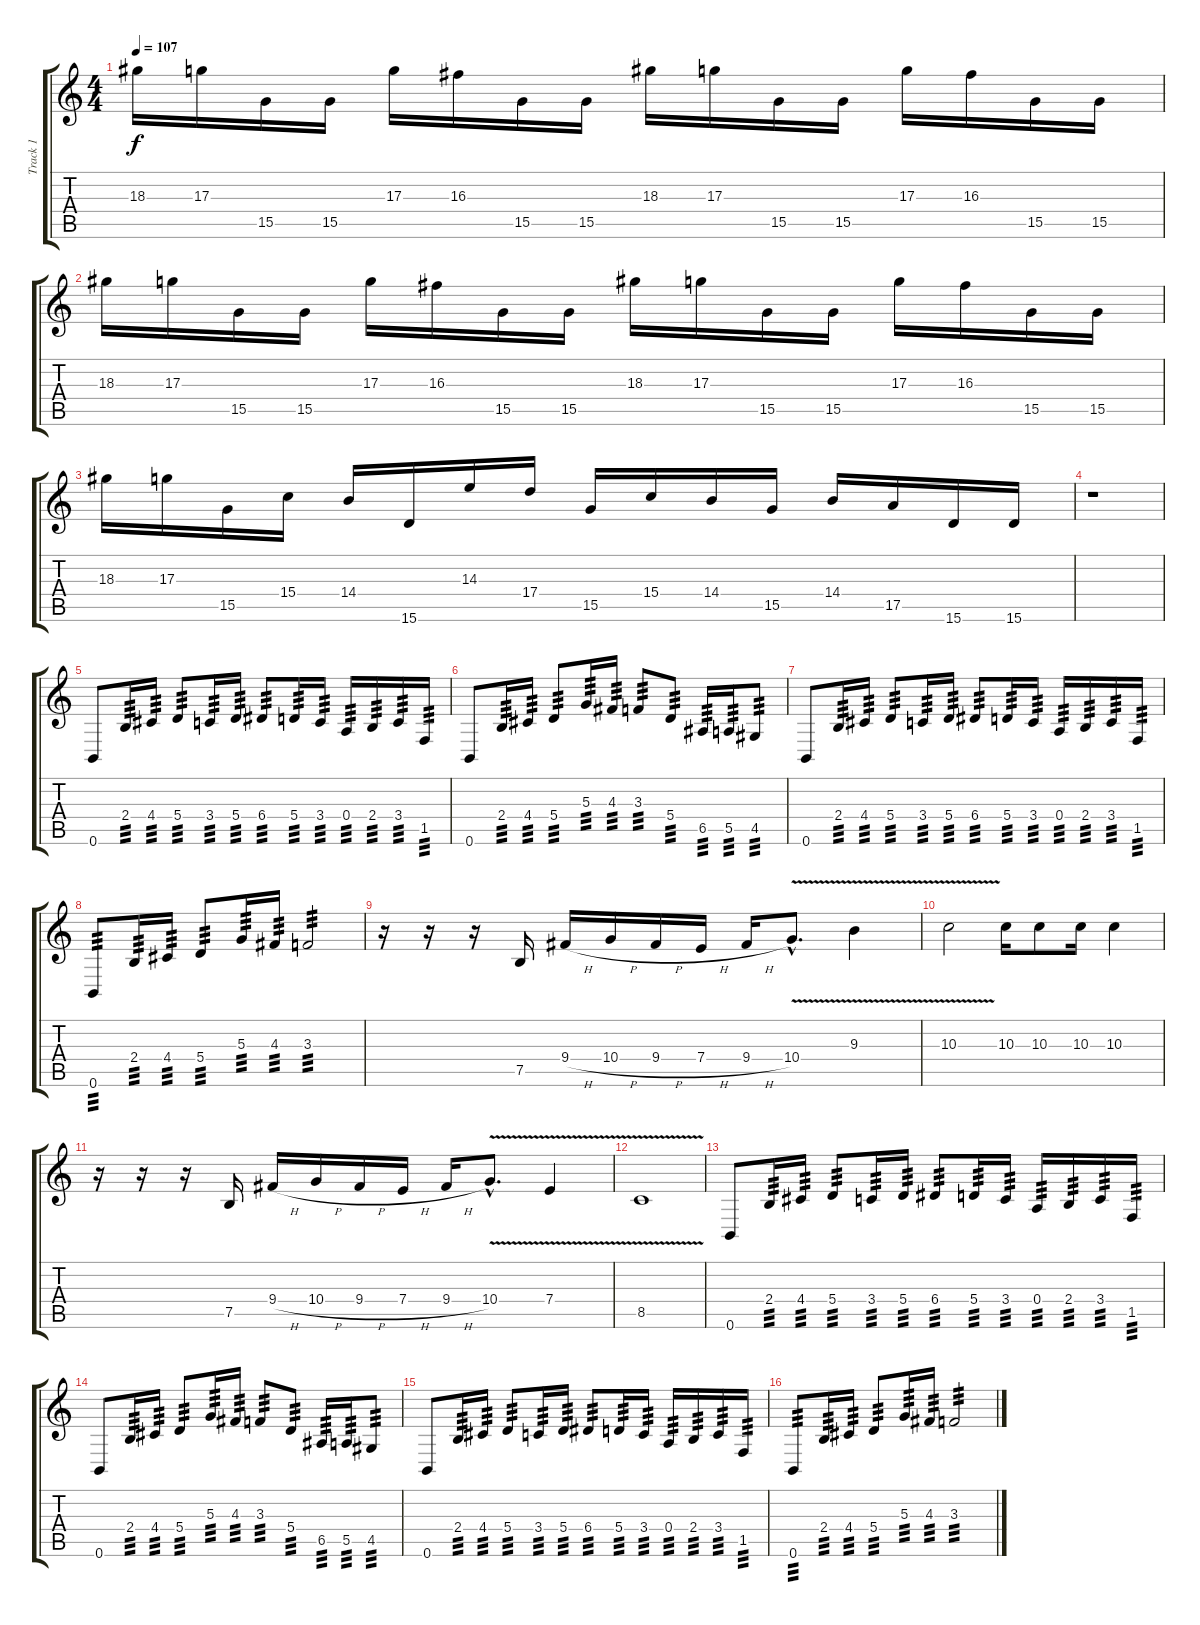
\track ("Track 1" "Track 1") {instrument distortionguitar}
\staff {score tabs}
\tuning (B3 Gb3 D3 A2 E2 B1) {hide}
\ts (4 4)
\tempo 107
\clef g2
\ks c
18.3.16{dy f} 17.3.16 15.5.16 15.5.16 17.3.16 16.3.16 15.5.16 15.5.16 18.3.16 17.3.16 15.5.16 15.5.16 17.3.16 16.3.16 15.5.16 15.5.16 |
18.3.16 17.3.16 15.5.16 15.5.16 17.3.16 16.3.16 15.5.16 15.5.16 18.3.16 17.3.16 15.5.16 15.5.16 17.3.16 16.3.16 15.5.16 15.5.16 |
18.3.16 17.3.16 15.5.16 15.4.16 14.4.16 15.6.16 14.3.16 17.4.16 15.5.16 15.4.16 14.4.16 15.5.16 14.4.16 17.5.16 15.6.16 15.6.16 |
r.1 |
0.6.8 2.4.16{tp 3} 4.4.16{tp 3} 5.4.8{tp 3} 3.4.16{tp 3} 5.4.16{tp 3} 6.4.8{tp 3} 5.4.16{tp 3} 3.4.16{tp 3} 0.4.16{tp 3} 2.4.16{tp 3} 3.4.16{tp 3} 1.5.16{tp 3} |
0.6.8 2.4.16{tp 3} 4.4.16{tp 3} 5.4.8{tp 3} 5.3.16{tp 3} 4.3.16{tp 3} 3.3.8{tp 3} 5.4.8{tp 3} 6.5.16{tp 3} 5.5.16{tp 3} 4.5.8{tp 3} |
0.6.8 2.4.16{tp 3} 4.4.16{tp 3} 5.4.8{tp 3} 3.4.16{tp 3} 5.4.16{tp 3} 6.4.8{tp 3} 5.4.16{tp 3} 3.4.16{tp 3} 0.4.16{tp 3} 2.4.16{tp 3} 3.4.16{tp 3} 1.5.16{tp 3} |
0.6.8{tp 3} 2.4.16{tp 3} 4.4.16{tp 3} 5.4.8{tp 3} 5.3.16{tp 3} 4.3.16{tp 3} 3.3.2{tp 3} |
r.16 r.16 r.16 7.5.16 9.4{h}.16 10.4{h}.16 9.4{h}.16 7.4{h}.16 9.4{h}.16 10.4{v hac}.8{d} 9.3{v}.4 |
10.3{v}.2 10.3.16{instrument guitarharmonics} 10.3.8 10.3.16 10.3.4 |
r.16{instrument distortionguitar} r.16 r.16 7.5.16 9.4{h}.16 10.4{h}.16 9.4{h}.16 7.4{h}.16 9.4{h}.16 10.4{v hac}.8{d} 7.4{v}.4 |
8.5{v}.1 |
0.6.8 2.4.16{tp 3} 4.4.16{tp 3} 5.4.8{tp 3} 3.4.16{tp 3} 5.4.16{tp 3} 6.4.8{tp 3} 5.4.16{tp 3} 3.4.16{tp 3} 0.4.16{tp 3} 2.4.16{tp 3} 3.4.16{tp 3} 1.5.16{tp 3} |
0.6.8 2.4.16{tp 3} 4.4.16{tp 3} 5.4.8{tp 3} 5.3.16{tp 3} 4.3.16{tp 3} 3.3.8{tp 3} 5.4.8{tp 3} 6.5.16{tp 3} 5.5.16{tp 3} 4.5.8{tp 3} |
0.6.8 2.4.16{tp 3} 4.4.16{tp 3} 5.4.8{tp 3} 3.4.16{tp 3} 5.4.16{tp 3} 6.4.8{tp 3} 5.4.16{tp 3} 3.4.16{tp 3} 0.4.16{tp 3} 2.4.16{tp 3} 3.4.16{tp 3} 1.5.16{tp 3} |
0.6.8{tp 3} 2.4.16{tp 3} 4.4.16{tp 3} 5.4.8{tp 3} 5.3.16{tp 3} 4.3.16{tp 3} 3.3.2{tp 3}
